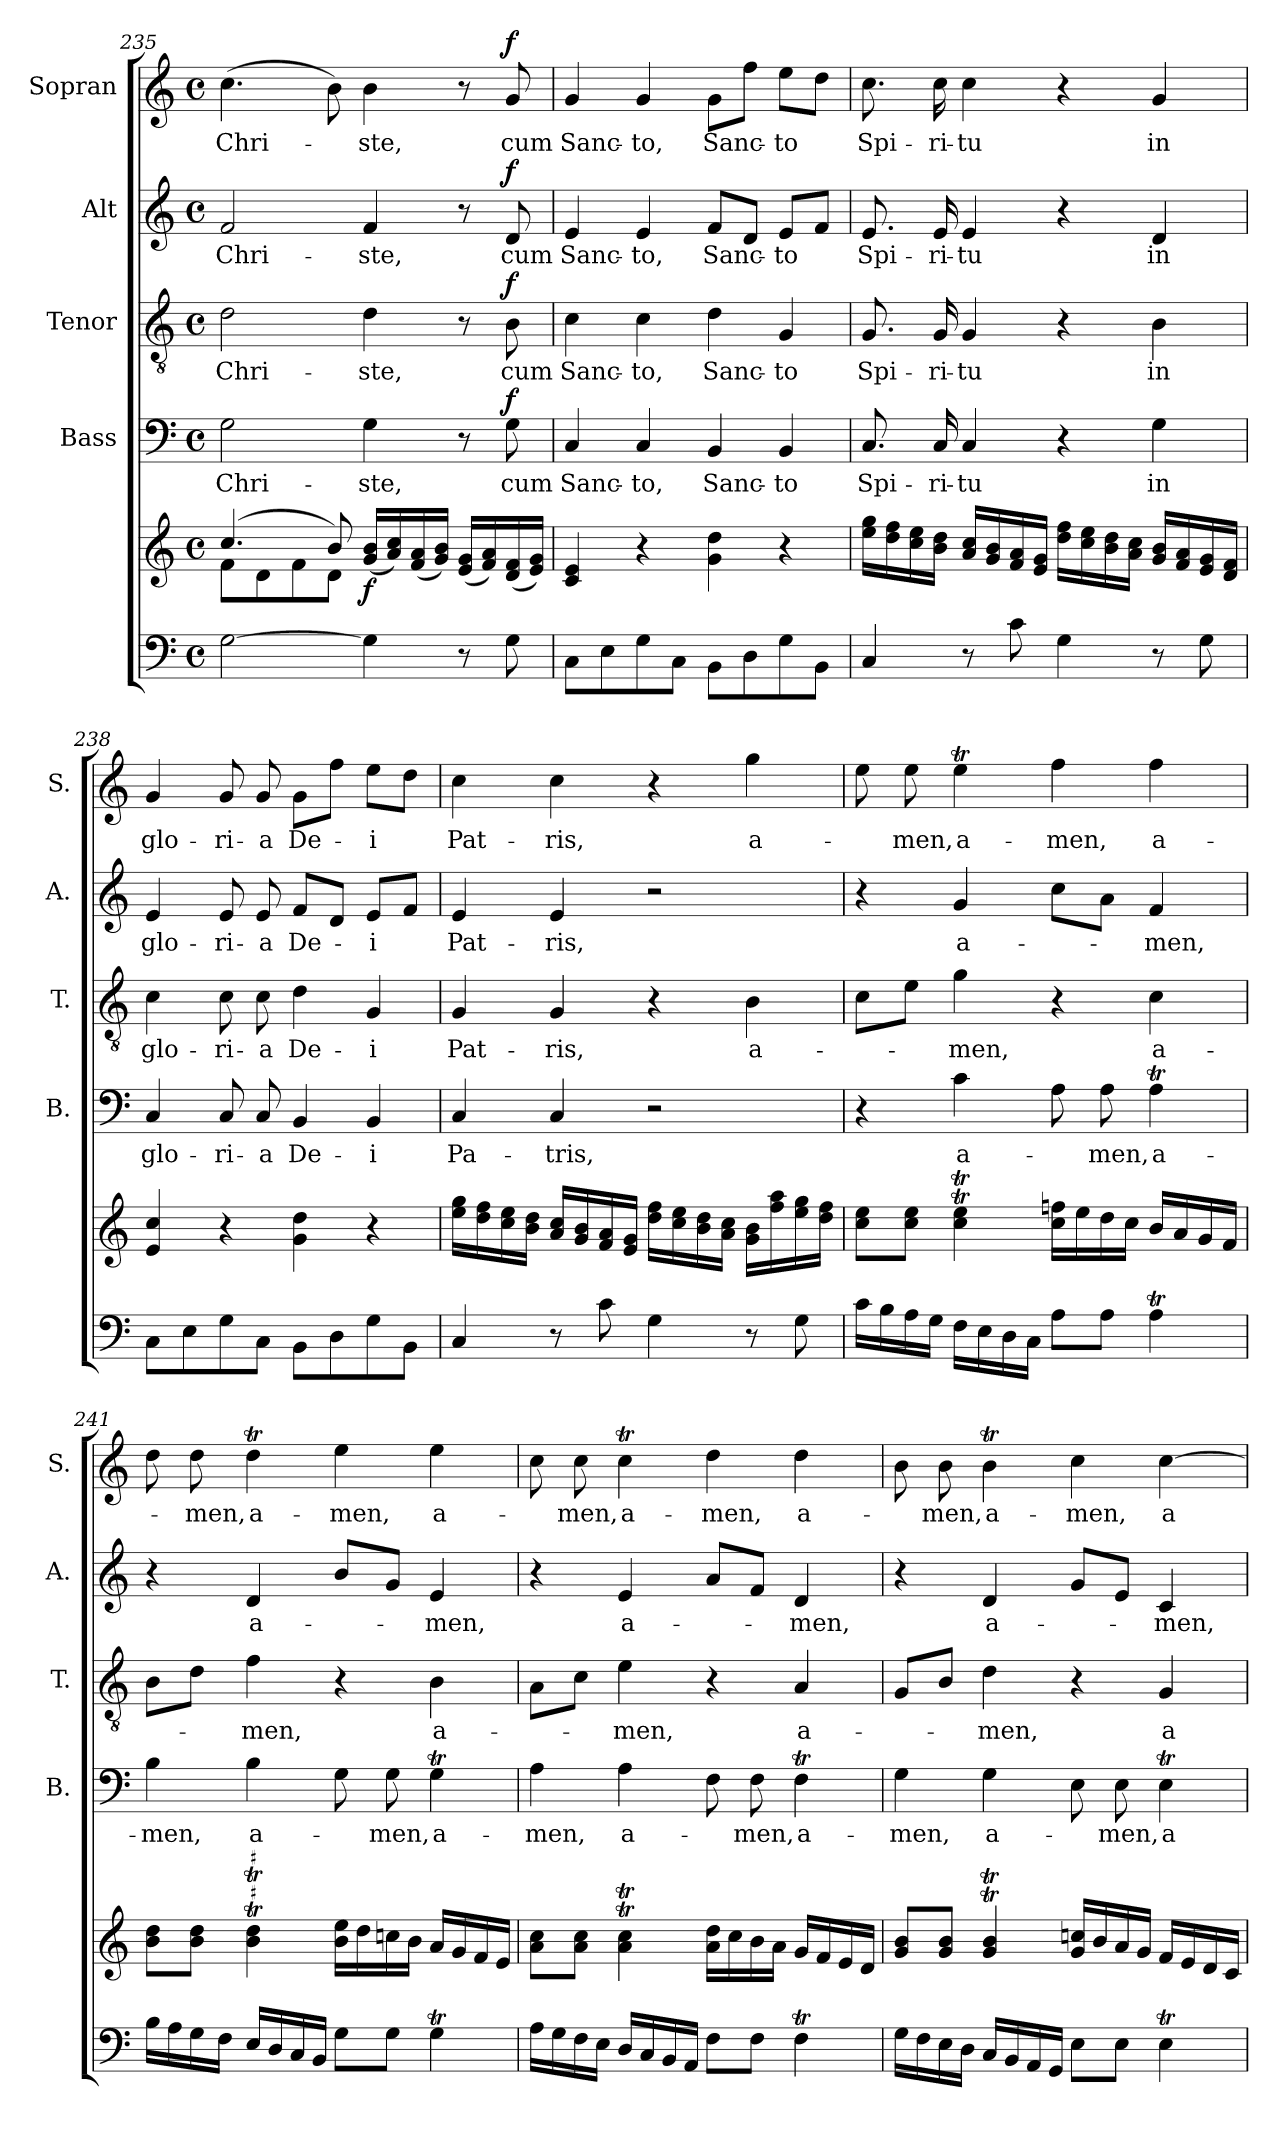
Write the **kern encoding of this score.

**kern	**kern	**dynam	**kern	**text	**dynam	**kern	**text	**dynam	**kern	**text	**dynam	**kern	**text	**dynam
*part5	*part5	*part5	*part4	*part4	*part4	*part3	*part3	*part3	*part2	*part2	*part2	*part1	*part1	*part1
*staff6	*staff5	*staff5/6	*staff4	*staff4	*staff4	*staff3	*staff3	*staff3	*staff2	*staff2	*staff2	*staff1	*staff1	*staff1
*	*	*	*I"Bass	*	*	*I"Tenor	*	*	*I"Alt	*	*	*I"Sopran	*	*
*	*	*	*I'B.	*	*	*I'T.	*	*	*I'A.	*	*	*I'S.	*	*
*clefF4	*clefG2	*	*clefF4	*	*	*clefGv2	*	*	*clefG2	*	*	*clefG2	*	*
*k[]	*k[]	*	*k[]	*	*	*k[]	*	*	*k[]	*	*	*k[]	*	*
*C:	*C:	*	*C:	*	*	*C:	*	*	*C:	*	*	*C:	*	*
*M4/4	*M4/4	*	*M4/4	*	*	*M4/4	*	*	*M4/4	*	*	*M4/4	*	*
*met(c)	*met(c)	*	*met(c)	*	*	*met(c)	*	*	*met(c)	*	*	*met(c)	*	*
=235	=235	=235	=235	=235	=235	=235	=235	=235	=235	=235	=235	=235	=235	=235
*	*^	*	*	*	*	*	*	*	*	*	*	*	*	*
!	!	!	!	!	!LO:LY:b	!	!	!LO:LY:b	!	!	!LO:LY:b	!	!	!LO:LY:b	!
[2G\	(4.cc/	8f\L	.	2G\	Chri-	.	2d\	Chri-	.	2f/	Chri-	.	(>4.cc\	Chri-	.
.	.	8d\	.	.	.	.	.	.	.	.	.	.	.	.	.
.	.	8f\	.	.	.	.	.	.	.	.	.	.	.	.	.
.	8b/)	8d\J	.	.	.	.	.	.	.	.	.	.	8b\)	.	.
!	!	!	!LO:DY:b	!	!LO:LY:b	!	!	!LO:LY:b	!	!	!LO:LY:b	!	!	!LO:LY:b	!
4G\]	(<16g/ 16b/LL	2ryy	f	4G\	-ste,	.	4d\	-ste,	.	4f/	-ste,	.	4b\	-ste,	.
.	16a/ 16cc/)	.	.	.	.	.	.	.	.	.	.	.	.	.	.
.	(<16f/ 16a/	.	.	.	.	.	.	.	.	.	.	.	.	.	.
.	16g/ 16b/JJ)	.	.	.	.	.	.	.	.	.	.	.	.	.	.
8r	(<16e/ 16g/LL	.	.	8r	.	.	8r	.	.	8r	.	.	8r	.	.
.	16f/ 16a/)	.	.	.	.	.	.	.	.	.	.	.	.	.	.
!	!	!	!	!	!LO:LY:b	!LO:DY:a	!	!LO:LY:b	!LO:DY:a	!	!LO:LY:b	!LO:DY:a	!	!LO:LY:b	!LO:DY:a
8G\	(<16d/ 16f/	.	.	8G\	cum	f	8B\	cum	f	8d/	cum	f	8g/	cum	f
.	16e/ 16g/JJ)	.	.	.	.	.	.	.	.	.	.	.	.	.	.
*	*v	*v	*	*	*	*	*	*	*	*	*	*	*	*	*
!!LO:PB:g=z
=236	=236	=236	=236	=236	=236	=236	=236	=236	=236	=236	=236	=236	=236	=236
!	!	!	!	!LO:LY:b	!	!	!LO:LY:b	!	!	!LO:LY:b	!	!	!LO:LY:b	!
8C\L	4c/ 4e/	.	4C/	Sanc-	.	4c\	Sanc-	.	4e/	Sanc-	.	4g/	Sanc-	.
8E\	.	.	.	.	.	.	.	.	.	.	.	.	.	.
!	!	!	!	!LO:LY:b	!	!	!LO:LY:b	!	!	!LO:LY:b	!	!	!LO:LY:b	!
8G\	4r	.	4C/	-to,	.	4c\	-to,	.	4e/	-to,	.	4g/	-to,	.
8C\J	.	.	.	.	.	.	.	.	.	.	.	.	.	.
!	!	!	!	!LO:LY:b	!	!	!LO:LY:b	!	!	!LO:LY:b	!	!	!LO:LY:b	!
8BB\L	4g\ 4dd\	.	4BB/	Sanc-	.	4d\	Sanc-	.	8f/L	Sanc-	.	8g\L	Sanc-	.
8D\	.	.	.	.	.	.	.	.	8d/J	.	.	8ff\J	.	.
!	!	!	!	!LO:LY:b	!	!	!LO:LY:b	!	!	!LO:LY:b	!	!	!LO:LY:b	!
8G\	4r	.	4BB/	-to	.	4G/	-to	.	8e/L	-to	.	8ee\L	-to	.
8BB\J	.	.	.	.	.	.	.	.	8f/J	.	.	8dd\J	.	.
=237	=237	=237	=237	=237	=237	=237	=237	=237	=237	=237	=237	=237	=237	=237
!	!	!	!	!LO:LY:b	!	!	!LO:LY:b	!	!	!LO:LY:b	!	!	!LO:LY:b	!
4C/	16ee\ 16gg\LL	.	8.C/	Spi-	.	8.G/	Spi-	.	8.e/	Spi-	.	8.cc\	Spi-	.
.	16dd\ 16ff\	.	.	.	.	.	.	.	.	.	.	.	.	.
.	16cc\ 16ee\	.	.	.	.	.	.	.	.	.	.	.	.	.
!	!	!	!	!LO:LY:b	!	!	!LO:LY:b	!	!	!LO:LY:b	!	!	!LO:LY:b	!
.	16b\ 16dd\JJ	.	16C/	-ri-	.	16G/	-ri-	.	16e/	-ri-	.	16cc\	-ri-	.
!	!	!	!	!LO:LY:b	!	!	!LO:LY:b	!	!	!LO:LY:b	!	!	!LO:LY:b	!
8r	16a/ 16cc/LL	.	4C/	-tu	.	4G/	-tu	.	4e/	-tu	.	4cc\	-tu	.
.	16g/ 16b/	.	.	.	.	.	.	.	.	.	.	.	.	.
8c\	16f/ 16a/	.	.	.	.	.	.	.	.	.	.	.	.	.
.	16e/ 16g/JJ	.	.	.	.	.	.	.	.	.	.	.	.	.
4G\	16dd\ 16ff\LL	.	4r	.	.	4r	.	.	4r	.	.	4r	.	.
.	16cc\ 16ee\	.	.	.	.	.	.	.	.	.	.	.	.	.
.	16b\ 16dd\	.	.	.	.	.	.	.	.	.	.	.	.	.
.	16a\ 16cc\JJ	.	.	.	.	.	.	.	.	.	.	.	.	.
!	!	!	!	!LO:LY:b	!	!	!LO:LY:b	!	!	!LO:LY:b	!	!	!LO:LY:b	!
8r	16g/ 16b/LL	.	4G\	in	.	4B\	in	.	4d/	in	.	4g/	in	.
.	16f/ 16a/	.	.	.	.	.	.	.	.	.	.	.	.	.
8G\	16e/ 16g/	.	.	.	.	.	.	.	.	.	.	.	.	.
.	16d/ 16f/JJ	.	.	.	.	.	.	.	.	.	.	.	.	.
=238	=238	=238	=238	=238	=238	=238	=238	=238	=238	=238	=238	=238	=238	=238
!	!	!	!	!LO:LY:b	!	!	!LO:LY:b	!	!	!LO:LY:b	!	!	!LO:LY:b	!
8C\L	4e/ 4cc/	.	4C/	glo-	.	4c\	glo-	.	4e/	glo-	.	4g/	glo-	.
8E\	.	.	.	.	.	.	.	.	.	.	.	.	.	.
!	!	!	!	!LO:LY:b	!	!	!LO:LY:b	!	!	!LO:LY:b	!	!	!LO:LY:b	!
8G\	4r	.	8C/	-ri-	.	8c\	-ri-	.	8e/	-ri-	.	8g/	-ri-	.
!	!	!	!	!LO:LY:b	!	!	!LO:LY:b	!	!	!LO:LY:b	!	!	!LO:LY:b	!
8C\J	.	.	8C/	-a	.	8c\	-a	.	8e/	-a	.	8g/	-a	.
!	!	!	!	!LO:LY:b	!	!	!LO:LY:b	!	!	!LO:LY:b	!	!	!LO:LY:b	!
8BB\L	4g\ 4dd\	.	4BB/	De-	.	4d\	De-	.	8f/L	De-	.	8g\L	De-	.
8D\	.	.	.	.	.	.	.	.	8d/J	.	.	8ff\J	.	.
!	!	!	!	!LO:LY:b	!	!	!LO:LY:b	!	!	!LO:LY:b	!	!	!LO:LY:b	!
8G\	4r	.	4BB/	-i	.	4G/	-i	.	8e/L	-i	.	8ee\L	-i	.
8BB\J	.	.	.	.	.	.	.	.	8f/J	.	.	8dd\J	.	.
!!LO:LB:g=z
=239	=239	=239	=239	=239	=239	=239	=239	=239	=239	=239	=239	=239	=239	=239
!	!	!	!	!LO:LY:b	!	!	!LO:LY:b	!	!	!LO:LY:b	!	!	!LO:LY:b	!
4C/	16ee\ 16gg\LL	.	4C/	Pa-	.	4G/	Pat-	.	4e/	Pat-	.	4cc\	Pat-	.
.	16dd\ 16ff\	.	.	.	.	.	.	.	.	.	.	.	.	.
.	16cc\ 16ee\	.	.	.	.	.	.	.	.	.	.	.	.	.
.	16b\ 16dd\JJ	.	.	.	.	.	.	.	.	.	.	.	.	.
!	!	!	!	!LO:LY:b	!	!	!LO:LY:b	!	!	!LO:LY:b	!	!	!LO:LY:b	!
8r	16a/ 16cc/LL	.	4C/	-tris,	.	4G/	-ris,	.	4e/	-ris,	.	4cc\	-ris,	.
.	16g/ 16b/	.	.	.	.	.	.	.	.	.	.	.	.	.
8c\	16f/ 16a/	.	.	.	.	.	.	.	.	.	.	.	.	.
.	16e/ 16g/JJ	.	.	.	.	.	.	.	.	.	.	.	.	.
4G\	16dd\ 16ff\LL	.	2r	.	.	4r	.	.	2r	.	.	4r	.	.
.	16cc\ 16ee\	.	.	.	.	.	.	.	.	.	.	.	.	.
.	16b\ 16dd\	.	.	.	.	.	.	.	.	.	.	.	.	.
.	16a\ 16cc\JJ	.	.	.	.	.	.	.	.	.	.	.	.	.
!	!	!	!	!	!	!	!LO:LY:b	!	!	!	!	!	!LO:LY:b	!
8r	16g\ 16b\LL	.	.	.	.	4B\	a-	.	.	.	.	4gg\	a-	.
.	16ff\ 16aa\	.	.	.	.	.	.	.	.	.	.	.	.	.
8G\	16ee\ 16gg\	.	.	.	.	.	.	.	.	.	.	.	.	.
.	16dd\ 16ff\JJ	.	.	.	.	.	.	.	.	.	.	.	.	.
=240	=240	=240	=240	=240	=240	=240	=240	=240	=240	=240	=240	=240	=240	=240
16c\LL	8cc\ 8ee\L	.	4r	.	.	8c\L	.	.	4r	.	.	8ee\	.	.
16B\	.	.	.	.	.	.	.	.	.	.	.	.	.	.
!	!	!	!	!	!	!	!	!	!	!	!	!	!LO:LY:b	!
16A\	8cc\ 8ee\J	.	.	.	.	8e\J	.	.	.	.	.	8ee\	-men,	.
16G\JJ	.	.	.	.	.	.	.	.	.	.	.	.	.	.
!	!	!	!	!LO:LY:b	!	!	!LO:LY:b	!	!	!LO:LY:b	!	!	!LO:LY:b	!
16F\LL	4cc\T 4ee\T	.	4c\	a-	.	4g\	-men,	.	4g/	a-	.	4eet\	a-	.
16E\	.	.	.	.	.	.	.	.	.	.	.	.	.	.
16D\	.	.	.	.	.	.	.	.	.	.	.	.	.	.
16C\JJ	.	.	.	.	.	.	.	.	.	.	.	.	.	.
!	!	!	!	!	!	!	!	!	!	!	!	!	!LO:LY:b	!
8A\L	16cc\ 16ff\LL	.	8A\	.	.	4r	.	.	8cc\L	.	.	4ff\	-men,	.
.	16ee\	.	.	.	.	.	.	.	.	.	.	.	.	.
!	!	!	!	!LO:LY:b	!	!	!	!	!	!	!	!	!	!
8A\J	16dd\	.	8A\	-men,	.	.	.	.	8a\J	.	.	.	.	.
.	16cc\JJ	.	.	.	.	.	.	.	.	.	.	.	.	.
!	!	!	!	!LO:LY:b	!	!	!LO:LY:b	!	!	!LO:LY:b	!	!	!LO:LY:b	!
4AT\	16b/LL	.	4AT\	a-	.	4c\	a-	.	4f/	-men,	.	4ff\	a-	.
.	16a/	.	.	.	.	.	.	.	.	.	.	.	.	.
.	16g/	.	.	.	.	.	.	.	.	.	.	.	.	.
.	16f/JJ	.	.	.	.	.	.	.	.	.	.	.	.	.
=241	=241	=241	=241	=241	=241	=241	=241	=241	=241	=241	=241	=241	=241	=241
!	!	!	!	!LO:LY:b	!	!	!	!	!	!	!	!	!	!
16B\LL	8b\ 8dd\L	.	4B\	-men,	.	8B\L	.	.	4r	.	.	8dd\	.	.
16A\	.	.	.	.	.	.	.	.	.	.	.	.	.	.
!	!	!	!	!	!	!	!	!	!	!	!	!	!LO:LY:b	!
16G\	8b\ 8dd\J	.	.	.	.	8d\J	.	.	.	.	.	8dd\	-men,	.
16F\JJ	.	.	.	.	.	.	.	.	.	.	.	.	.	.
!	!	!	!	!LO:LY:b	!	!	!LO:LY:b	!	!	!LO:LY:b	!	!	!LO:LY:b	!
16E/LL	4b\T 4dd\T	.	4B\	a-	.	4f\	-men,	.	4d/	a-	.	4ddT\	a-	.
16D/	.	.	.	.	.	.	.	.	.	.	.	.	.	.
16C/	.	.	.	.	.	.	.	.	.	.	.	.	.	.
16BB/JJ	.	.	.	.	.	.	.	.	.	.	.	.	.	.
!	!	!	!	!	!	!	!	!	!	!	!	!	!LO:LY:b	!
8G\L	16b\ 16ee\LL	.	8G\	.	.	4r	.	.	8b/L	.	.	4ee\	-men,	.
.	16dd\	.	.	.	.	.	.	.	.	.	.	.	.	.
!	!	!	!	!LO:LY:b	!	!	!	!	!	!	!	!	!	!
8G\J	16cc\	.	8G\	-men,	.	.	.	.	8g/J	.	.	.	.	.
.	16b\JJ	.	.	.	.	.	.	.	.	.	.	.	.	.
!	!	!	!	!LO:LY:b	!	!	!LO:LY:b	!	!	!LO:LY:b	!	!	!LO:LY:b	!
4GT\	16a/LL	.	4GT\	a-	.	4B\	a-	.	4e/	-men,	.	4ee\	a-	.
.	16g/	.	.	.	.	.	.	.	.	.	.	.	.	.
.	16f/	.	.	.	.	.	.	.	.	.	.	.	.	.
.	16e/JJ	.	.	.	.	.	.	.	.	.	.	.	.	.
!!LO:PB:g=z
=242	=242	=242	=242	=242	=242	=242	=242	=242	=242	=242	=242	=242	=242	=242
!	!	!	!	!LO:LY:b	!	!	!	!	!	!	!	!	!	!
16A\LL	8a\ 8cc\L	.	4A\	-men,	.	8A\L	.	.	4r	.	.	8cc\	.	.
16G\	.	.	.	.	.	.	.	.	.	.	.	.	.	.
!	!	!	!	!	!	!	!	!	!	!	!	!	!LO:LY:b	!
16F\	8a\ 8cc\J	.	.	.	.	8c\J	.	.	.	.	.	8cc\	-men,	.
16E\JJ	.	.	.	.	.	.	.	.	.	.	.	.	.	.
!	!	!	!	!LO:LY:b	!	!	!LO:LY:b	!	!	!LO:LY:b	!	!	!LO:LY:b	!
16D/LL	4a\T 4cc\T	.	4A\	a-	.	4e\	-men,	.	4e/	a-	.	4ccT\	a-	.
16C/	.	.	.	.	.	.	.	.	.	.	.	.	.	.
16BB/	.	.	.	.	.	.	.	.	.	.	.	.	.	.
16AA/JJ	.	.	.	.	.	.	.	.	.	.	.	.	.	.
!	!	!	!	!	!	!	!	!	!	!	!	!	!LO:LY:b	!
8F\L	16a\ 16dd\LL	.	8F\	.	.	4r	.	.	8a/L	.	.	4dd\	-men,	.
.	16cc\	.	.	.	.	.	.	.	.	.	.	.	.	.
!	!	!	!	!LO:LY:b	!	!	!	!	!	!	!	!	!	!
8F\J	16b\	.	8F\	-men,	.	.	.	.	8f/J	.	.	.	.	.
.	16a\JJ	.	.	.	.	.	.	.	.	.	.	.	.	.
!	!	!	!	!LO:LY:b	!	!	!LO:LY:b	!	!	!LO:LY:b	!	!	!LO:LY:b	!
4FT\	16g/LL	.	4FT\	a-	.	4A/	a-	.	4d/	-men,	.	4dd\	a-	.
.	16f/	.	.	.	.	.	.	.	.	.	.	.	.	.
.	16e/	.	.	.	.	.	.	.	.	.	.	.	.	.
.	16d/JJ	.	.	.	.	.	.	.	.	.	.	.	.	.
=243	=243	=243	=243	=243	=243	=243	=243	=243	=243	=243	=243	=243	=243	=243
!	!	!	!	!LO:LY:b	!	!	!	!	!	!	!	!	!	!
16G\LL	8g/ 8b/L	.	4G\	-men,	.	8G/L	.	.	4r	.	.	8b\	.	.
16F\	.	.	.	.	.	.	.	.	.	.	.	.	.	.
!	!	!	!	!	!	!	!	!	!	!	!	!	!LO:LY:b	!
16E\	8g/ 8b/J	.	.	.	.	8B/J	.	.	.	.	.	8b\	-men,	.
16D\JJ	.	.	.	.	.	.	.	.	.	.	.	.	.	.
!	!	!	!	!LO:LY:b	!	!	!LO:LY:b	!	!	!LO:LY:b	!	!	!LO:LY:b	!
16C/LL	4g/T 4b/T	.	4G\	a-	.	4d\	-men,	.	4d/	a-	.	4bt\	a-	.
16BB/	.	.	.	.	.	.	.	.	.	.	.	.	.	.
16AA/	.	.	.	.	.	.	.	.	.	.	.	.	.	.
16GG/JJ	.	.	.	.	.	.	.	.	.	.	.	.	.	.
!	!	!	!	!	!	!	!	!	!	!	!	!	!LO:LY:b	!
8E\L	16g/ 16cc/LL	.	8E\	.	.	4r	.	.	8g/L	.	.	4cc\	-men,	.
.	16b/	.	.	.	.	.	.	.	.	.	.	.	.	.
!	!	!	!	!LO:LY:b	!	!	!	!	!	!	!	!	!	!
8E\J	16a/	.	8E\	-men,	.	.	.	.	8e/J	.	.	.	.	.
.	16g/JJ	.	.	.	.	.	.	.	.	.	.	.	.	.
!	!	!	!	!LO:LY:b	!	!	!LO:LY:b	!	!	!LO:LY:b	!	!	!LO:LY:b	!
4Et\	16f/LL	.	4Et\	a-	.	4G/	a-	.	4c/	-men,	.	[4cc\	a-	.
.	16e/	.	.	.	.	.	.	.	.	.	.	.	.	.
.	16d/	.	.	.	.	.	.	.	.	.	.	.	.	.
.	16c/JJ	.	.	.	.	.	.	.	.	.	.	.	.	.
=	=	=	=	=	=	=	=	=	=	=	=	=	=	=
*-	*-	*-	*-	*-	*-	*-	*-	*-	*-	*-	*-	*-	*-	*-
